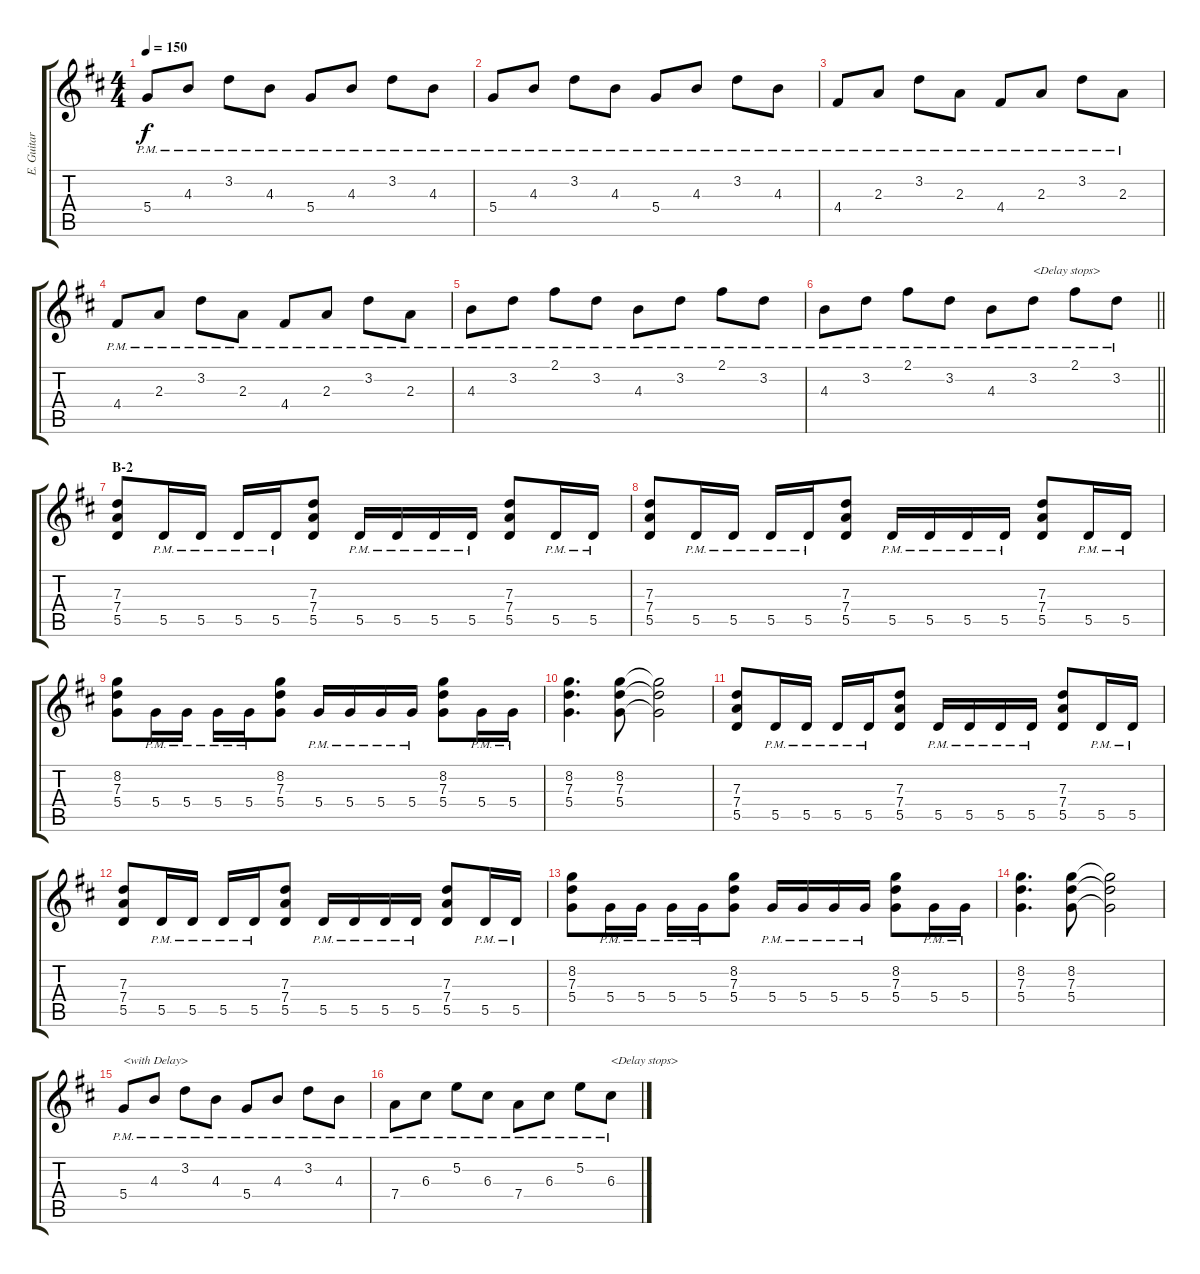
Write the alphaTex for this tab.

\track ("E. Guitar I" "E. Guitar ") {instrument overdrivenguitar}
\staff {score tabs}
\tuning (E4 B3 G3 D3 A2 E2) {hide}
\ts (4 4)
\tempo 150
\clef g2
\ks d
5.4{pm}.8{dy f} 4.3{pm}.8 3.2{pm}.8 4.3{pm}.8 5.4{pm}.8 4.3{pm}.8 3.2{pm}.8 4.3{pm}.8 |
5.4{pm}.8 4.3{pm}.8 3.2{pm}.8 4.3{pm}.8 5.4{pm}.8 4.3{pm}.8 3.2{pm}.8 4.3{pm}.8 |
4.4{pm}.8 2.3{pm}.8 3.2{pm}.8 2.3{pm}.8 4.4{pm}.8 2.3{pm}.8 3.2{pm}.8 2.3{pm}.8 |
4.4{pm}.8 2.3{pm}.8 3.2{pm}.8 2.3{pm}.8 4.4{pm}.8 2.3{pm}.8 3.2{pm}.8 2.3{pm}.8 |
4.3{pm}.8 3.2{pm}.8 2.1{pm}.8 3.2{pm}.8 4.3{pm}.8 3.2{pm}.8 2.1{pm}.8 3.2{pm}.8 |
\barLineRight lightlight
4.3{pm}.8 3.2{pm}.8 2.1{pm}.8 3.2{pm}.8 4.3{pm}.8 3.2{pm}.8{txt "<Delay stops>"} 2.1{pm}.8 3.2{pm}.8 |
\section ("" "B-2")
(7.3 7.4 5.5).8 5.5{pm}.16 5.5{pm}.16 5.5{pm}.16 5.5{pm}.16 (7.3 7.4 5.5).8 5.5{pm}.16 5.5{pm}.16 5.5{pm}.16 5.5{pm}.16 (7.3 7.4 5.5).8 5.5{pm}.16 5.5{pm}.16 |
(7.3 7.4 5.5).8 5.5{pm}.16 5.5{pm}.16 5.5{pm}.16 5.5{pm}.16 (7.3 7.4 5.5).8 5.5{pm}.16 5.5{pm}.16 5.5{pm}.16 5.5{pm}.16 (7.3 7.4 5.5).8 5.5{pm}.16 5.5{pm}.16 |
(8.2 7.3 5.4).8 5.4{pm}.16 5.4{pm}.16 5.4{pm}.16 5.4{pm}.16 (8.2 7.3 5.4).8 5.4{pm}.16 5.4{pm}.16 5.4{pm}.16 5.4{pm}.16 (8.2 7.3 5.4).8 5.4{pm}.16 5.4{pm}.16 |
(8.2 7.3 5.4).4{d} (8.2 7.3 5.4).8 (8.2{t} 7.3{t} 5.4{t}).2 |
(7.3 7.4 5.5).8 5.5{pm}.16 5.5{pm}.16 5.5{pm}.16 5.5{pm}.16 (7.3 7.4 5.5).8 5.5{pm}.16 5.5{pm}.16 5.5{pm}.16 5.5{pm}.16 (7.3 7.4 5.5).8 5.5{pm}.16 5.5{pm}.16 |
(7.3 7.4 5.5).8 5.5{pm}.16 5.5{pm}.16 5.5{pm}.16 5.5{pm}.16 (7.3 7.4 5.5).8 5.5{pm}.16 5.5{pm}.16 5.5{pm}.16 5.5{pm}.16 (7.3 7.4 5.5).8 5.5{pm}.16 5.5{pm}.16 |
(8.2 7.3 5.4).8 5.4{pm}.16 5.4{pm}.16 5.4{pm}.16 5.4{pm}.16 (8.2 7.3 5.4).8 5.4{pm}.16 5.4{pm}.16 5.4{pm}.16 5.4{pm}.16 (8.2 7.3 5.4).8 5.4{pm}.16 5.4{pm}.16 |
(8.2 7.3 5.4).4{d} (8.2 7.3 5.4).8 (8.2{t} 7.3{t} 5.4{t}).2 |
5.4{pm}.8{txt "<with Delay>"} 4.3{pm}.8 3.2{pm}.8 4.3{pm}.8 5.4{pm}.8 4.3{pm}.8 3.2{pm}.8 4.3{pm}.8 |
7.4{pm}.8 6.3{pm}.8 5.2{pm}.8 6.3{pm}.8 7.4{pm}.8 6.3{pm}.8 5.2{pm}.8 6.3{pm}.8{txt "<Delay stops>"}
